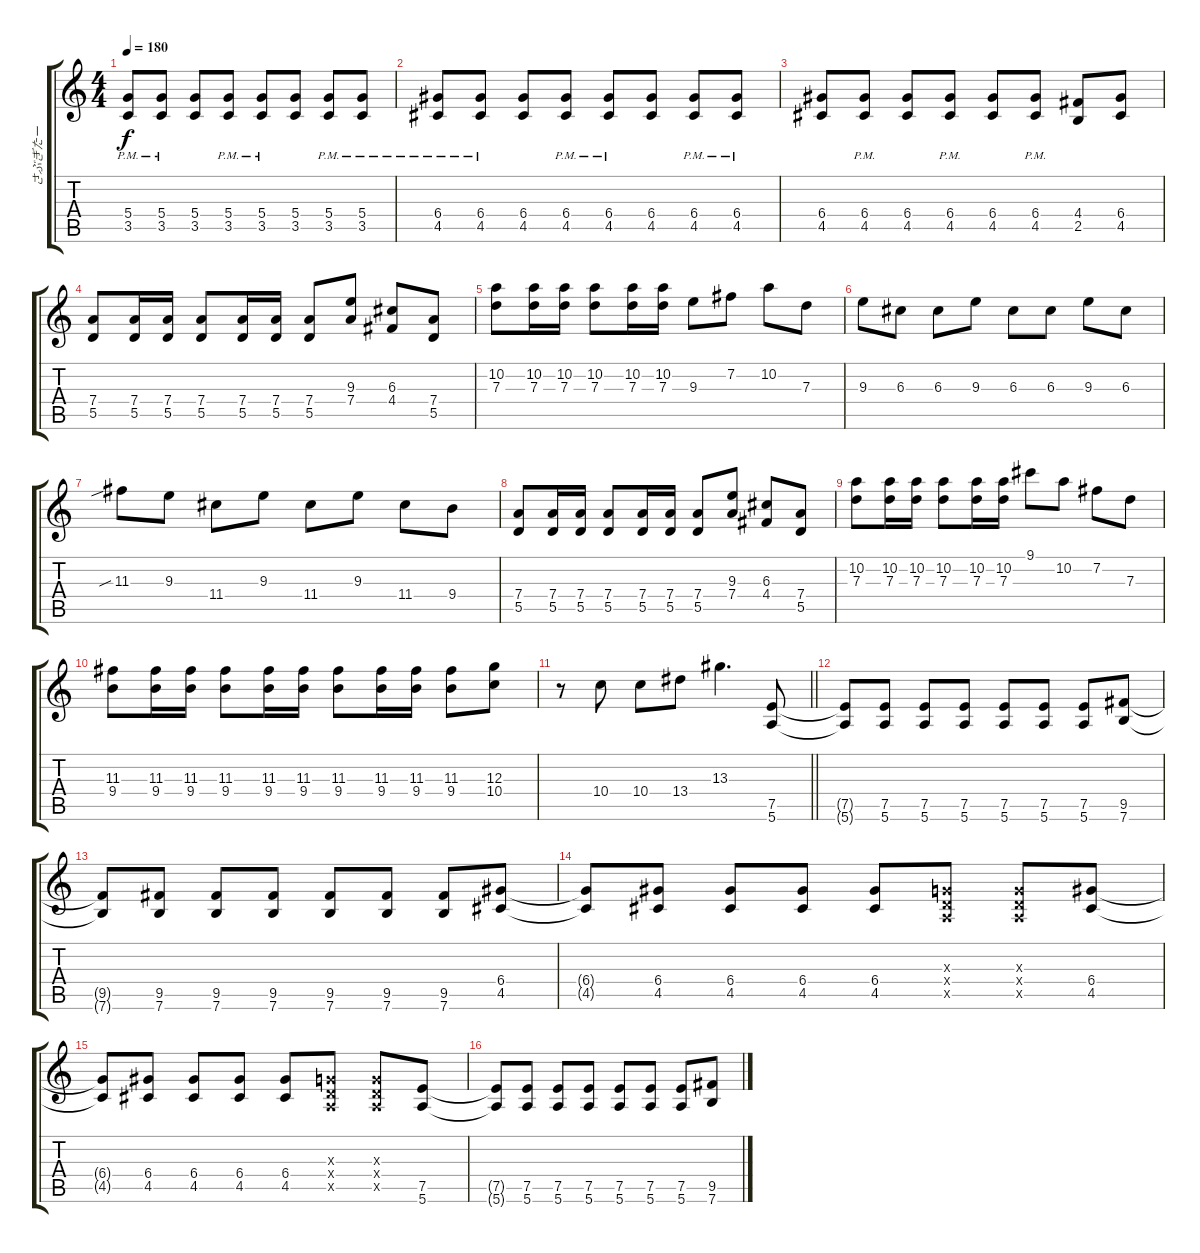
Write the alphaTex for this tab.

\track ("さぶぎたー" "さぶぎたー") {instrument overdrivenguitar}
\staff {score tabs}
\tuning (E4 B3 G3 D3 A2 E2) {hide}
\ts (4 4)
\tempo 180
\clef g2
\ks c
(5.4{pm} 3.5).8{dy f} (5.4 3.5{pm}).8 (5.4 3.5).8 (5.4 3.5{pm}).8 (5.4 3.5{pm}).8 (5.4 3.5).8 (5.4 3.5{pm}).8 (5.4 3.5{pm}).8 |
(6.4{pm} 4.5).8 (6.4 4.5{pm}).8 (6.4 4.5).8 (6.4 4.5{pm}).8 (6.4 4.5{pm}).8 (6.4 4.5).8 (6.4 4.5{pm}).8 (6.4 4.5{pm}).8 |
(6.4 4.5).8 (6.4 4.5{pm}).8 (6.4 4.5).8 (6.4 4.5{pm}).8 (6.4 4.5).8 (6.4{pm} 4.5).8 (4.4 2.5).8 (6.4 4.5).8 |
(7.4 5.5).8 (7.4 5.5).16 (7.4 5.5).16 (7.4 5.5).8 (7.4 5.5).16 (7.4 5.5).16 (7.4 5.5).8 (9.3 7.4).8 (6.3 4.4).8 (7.4 5.5).8 |
(10.2 7.3).8 (10.2 7.3).16 (10.2 7.3).16 (10.2 7.3).8 (10.2 7.3).16 (10.2 7.3).16 9.3.8 7.2.8 10.2.8 7.3.8 |
9.3.8 6.3.8 6.3.8 9.3.8 6.3.8 6.3.8 9.3.8 6.3.8 |
11.3{sib}.8 9.3.8 11.4.8 9.3.8 11.4.8 9.3.8 11.4.8 9.4.8 |
(7.4 5.5).8 (7.4 5.5).16 (7.4 5.5).16 (7.4 5.5).8 (7.4 5.5).16 (7.4 5.5).16 (7.4 5.5).8 (9.3 7.4).8 (6.3 4.4).8 (7.4 5.5).8 |
(10.2 7.3).8 (10.2 7.3).16 (10.2 7.3).16 (10.2 7.3).8 (10.2 7.3).16 (10.2 7.3).16 9.1.8 10.2.8 7.2.8 7.3.8 |
(11.3 9.4).8 (11.3 9.4).16 (11.3 9.4).16 (11.3 9.4).8 (11.3 9.4).16 (11.3 9.4).16 (11.3 9.4).8 (11.3 9.4).16 (11.3 9.4).16 (11.3 9.4).8 (12.3 10.4).8 |
\barLineRight lightlight
r.8 10.4.8 10.4.8 13.4.8 13.3.4{d} (7.5 5.6).8 |
(7.5{t} 5.6{t}).8 (7.5 5.6).8 (7.5 5.6).8 (7.5 5.6).8 (7.5 5.6).8 (7.5 5.6).8 (7.5 5.6).8 (9.5 7.6).8 |
(9.5{t} 7.6{t}).8 (9.5 7.6).8 (9.5 7.6).8 (9.5 7.6).8 (9.5 7.6).8 (9.5 7.6).8 (9.5 7.6).8 (6.4 4.5).8 |
(6.4{t} 4.5{t}).8 (6.4 4.5).8 (6.4 4.5).8 (6.4 4.5).8 (6.4 4.5).8 (0.3{x} 0.4{x} 0.5{x}).8 (0.3{x} 0.4{x} 0.5{x}).8 (6.4 4.5).8 |
(6.4{t} 4.5{t}).8 (6.4 4.5).8 (6.4 4.5).8 (6.4 4.5).8 (6.4 4.5).8 (0.3{x} 0.4{x} 0.5{x}).8 (0.3{x} 0.4{x} 0.5{x}).8 (7.5 5.6).8 |
(7.5{t} 5.6{t}).8 (7.5 5.6).8 (7.5 5.6).8 (7.5 5.6).8 (7.5 5.6).8 (7.5 5.6).8 (7.5 5.6).8 (9.5 7.6).8
